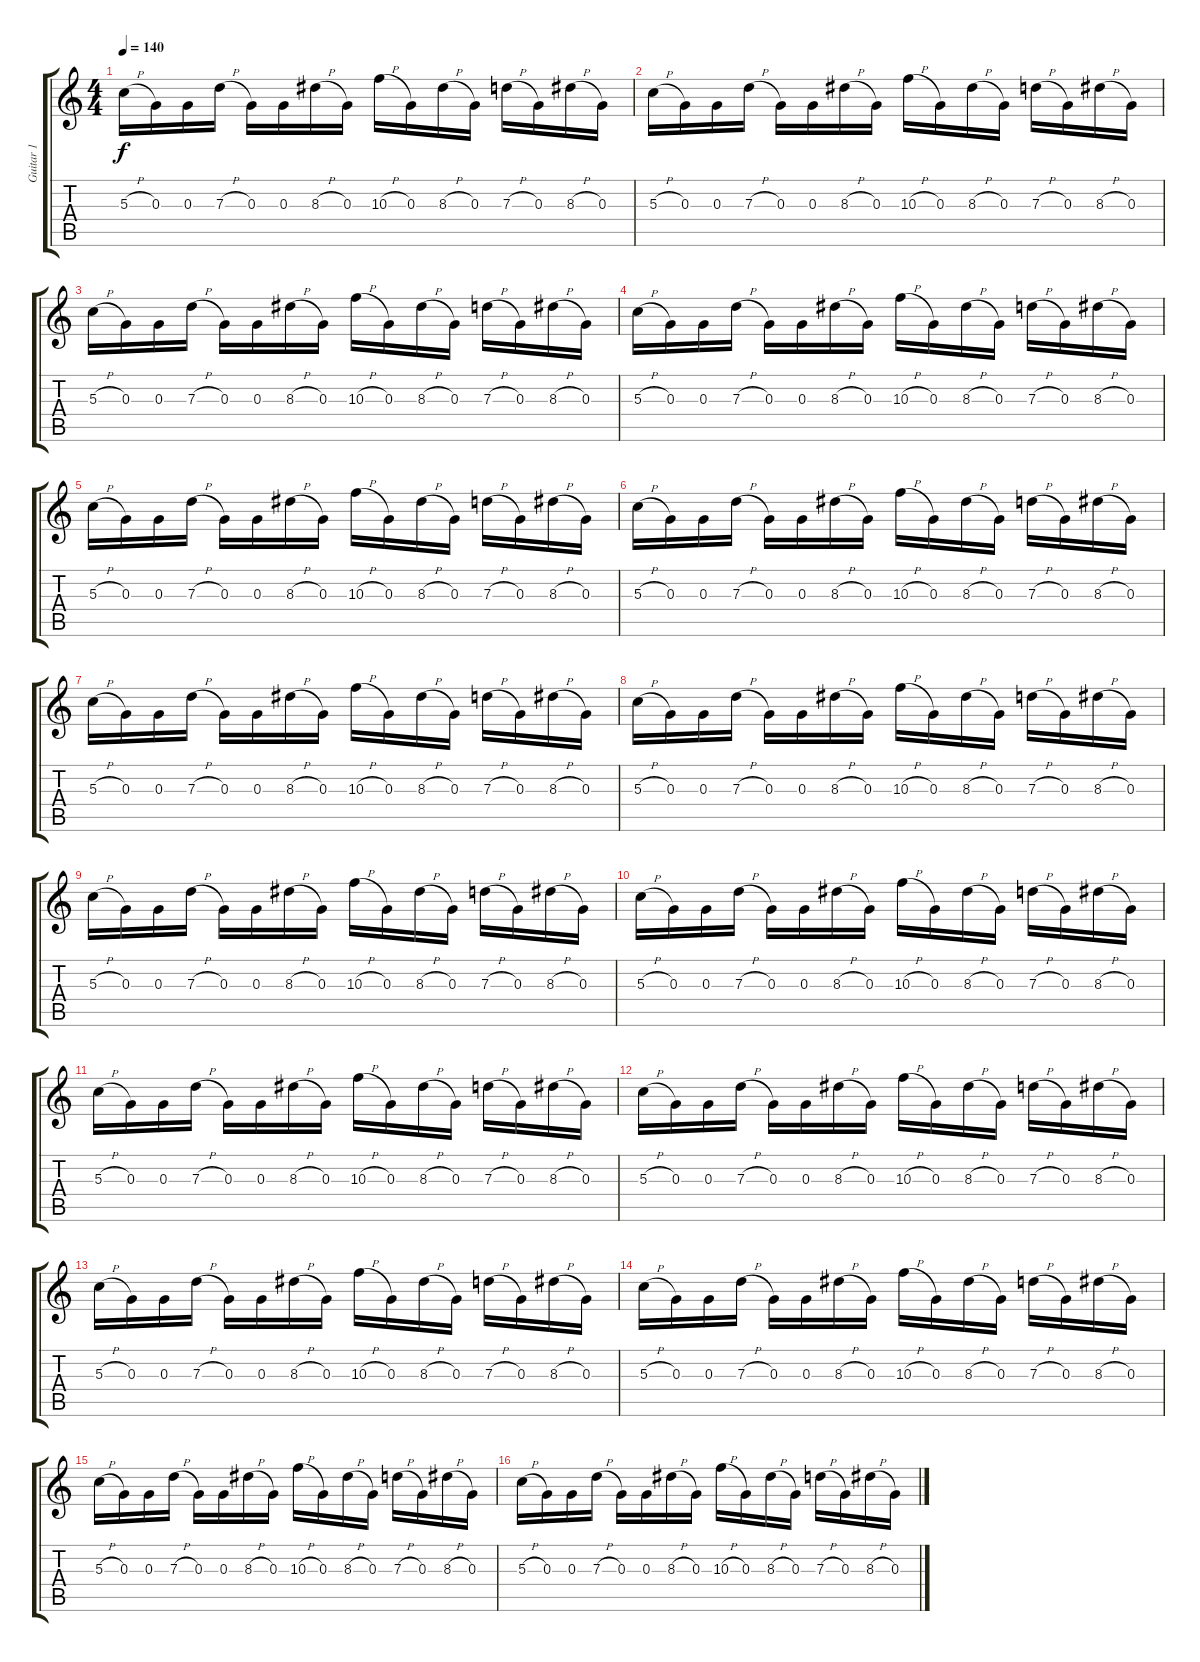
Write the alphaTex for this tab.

\track ("Guitar 1" "Guitar 1") {instrument distortionguitar}
\staff {score tabs}
\tuning (E4 B3 G3 D3 A2 E2) {hide}
\ts (4 4)
\tempo 140
\clef g2
\ks c
5.3{h}.16{dy f} 0.3.16 0.3.16 7.3{h}.16 0.3.16 0.3.16 8.3{h}.16 0.3.16 10.3{h}.16 0.3.16 8.3{h}.16 0.3.16 7.3{h}.16 0.3.16 8.3{h}.16 0.3.16 |
5.3{h}.16 0.3.16 0.3.16 7.3{h}.16 0.3.16 0.3.16 8.3{h}.16 0.3.16 10.3{h}.16 0.3.16 8.3{h}.16 0.3.16 7.3{h}.16 0.3.16 8.3{h}.16 0.3.16 |
5.3{h}.16 0.3.16 0.3.16 7.3{h}.16 0.3.16 0.3.16 8.3{h}.16 0.3.16 10.3{h}.16 0.3.16 8.3{h}.16 0.3.16 7.3{h}.16 0.3.16 8.3{h}.16 0.3.16 |
5.3{h}.16 0.3.16 0.3.16 7.3{h}.16 0.3.16 0.3.16 8.3{h}.16 0.3.16 10.3{h}.16 0.3.16 8.3{h}.16 0.3.16 7.3{h}.16 0.3.16 8.3{h}.16 0.3.16 |
5.3{h}.16 0.3.16 0.3.16 7.3{h}.16 0.3.16 0.3.16 8.3{h}.16 0.3.16 10.3{h}.16 0.3.16 8.3{h}.16 0.3.16 7.3{h}.16 0.3.16 8.3{h}.16 0.3.16 |
5.3{h}.16 0.3.16 0.3.16 7.3{h}.16 0.3.16 0.3.16 8.3{h}.16 0.3.16 10.3{h}.16 0.3.16 8.3{h}.16 0.3.16 7.3{h}.16 0.3.16 8.3{h}.16 0.3.16 |
5.3{h}.16 0.3.16 0.3.16 7.3{h}.16 0.3.16 0.3.16 8.3{h}.16 0.3.16 10.3{h}.16 0.3.16 8.3{h}.16 0.3.16 7.3{h}.16 0.3.16 8.3{h}.16 0.3.16 |
5.3{h}.16 0.3.16 0.3.16 7.3{h}.16 0.3.16 0.3.16 8.3{h}.16 0.3.16 10.3{h}.16 0.3.16 8.3{h}.16 0.3.16 7.3{h}.16 0.3.16 8.3{h}.16 0.3.16 |
5.3{h}.16 0.3.16 0.3.16 7.3{h}.16 0.3.16 0.3.16 8.3{h}.16 0.3.16 10.3{h}.16 0.3.16 8.3{h}.16 0.3.16 7.3{h}.16 0.3.16 8.3{h}.16 0.3.16 |
5.3{h}.16 0.3.16 0.3.16 7.3{h}.16 0.3.16 0.3.16 8.3{h}.16 0.3.16 10.3{h}.16 0.3.16 8.3{h}.16 0.3.16 7.3{h}.16 0.3.16 8.3{h}.16 0.3.16 |
5.3{h}.16 0.3.16 0.3.16 7.3{h}.16 0.3.16 0.3.16 8.3{h}.16 0.3.16 10.3{h}.16 0.3.16 8.3{h}.16 0.3.16 7.3{h}.16 0.3.16 8.3{h}.16 0.3.16 |
5.3{h}.16 0.3.16 0.3.16 7.3{h}.16 0.3.16 0.3.16 8.3{h}.16 0.3.16 10.3{h}.16 0.3.16 8.3{h}.16 0.3.16 7.3{h}.16 0.3.16 8.3{h}.16 0.3.16 |
5.3{h}.16 0.3.16 0.3.16 7.3{h}.16 0.3.16 0.3.16 8.3{h}.16 0.3.16 10.3{h}.16 0.3.16 8.3{h}.16 0.3.16 7.3{h}.16 0.3.16 8.3{h}.16 0.3.16 |
5.3{h}.16 0.3.16 0.3.16 7.3{h}.16 0.3.16 0.3.16 8.3{h}.16 0.3.16 10.3{h}.16 0.3.16 8.3{h}.16 0.3.16 7.3{h}.16 0.3.16 8.3{h}.16 0.3.16 |
5.3{h}.16 0.3.16 0.3.16 7.3{h}.16 0.3.16 0.3.16 8.3{h}.16 0.3.16 10.3{h}.16 0.3.16 8.3{h}.16 0.3.16 7.3{h}.16 0.3.16 8.3{h}.16 0.3.16 |
5.3{h}.16 0.3.16 0.3.16 7.3{h}.16 0.3.16 0.3.16 8.3{h}.16 0.3.16 10.3{h}.16 0.3.16 8.3{h}.16 0.3.16 7.3{h}.16 0.3.16 8.3{h}.16 0.3.16
